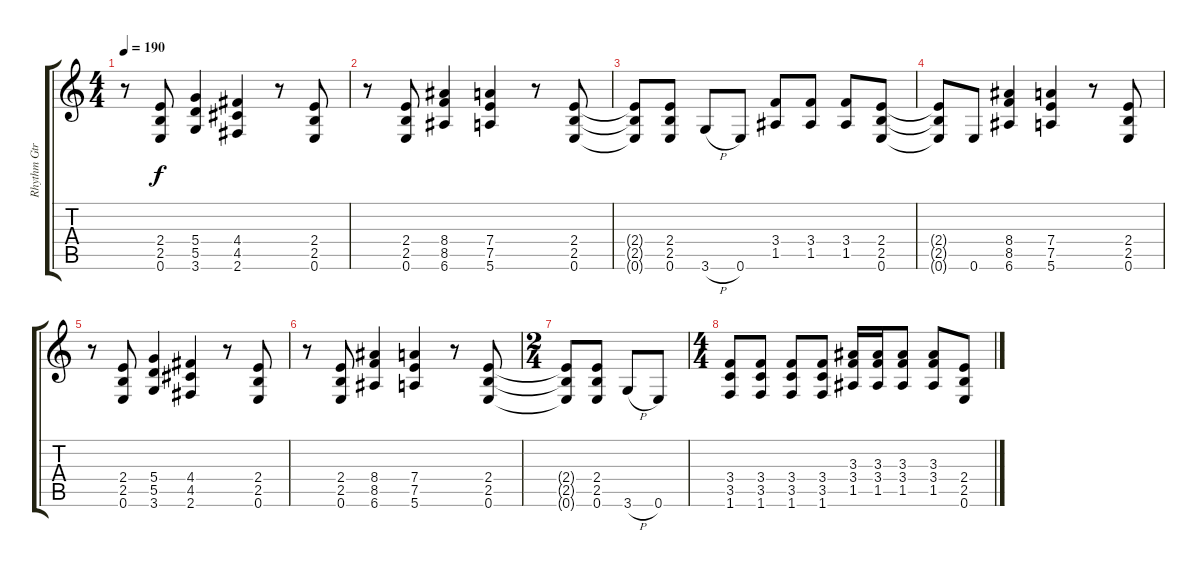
\track ("Rhythm Gtr. I" "Rhythm Gtr") {instrument overdrivenguitar}
\staff {score tabs}
\tuning (E4 B3 G3 D3 A2 E2) {hide}
\ts (4 4)
\tempo 190
\clef g2
\ks c
r.8{dy f} (2.4 2.5 0.6).8 (5.4 5.5 3.6).4 (4.4 4.5 2.6).4 r.8 (2.4 2.5 0.6).8 |
r.8 (2.4 2.5 0.6).8 (8.4 8.5 6.6).4 (7.4 7.5 5.6).4 r.8 (2.4 2.5 0.6).8 |
(2.4{t} 2.5{t} 0.6{t}).8 (2.4 2.5 0.6).8 3.6{h}.8 0.6.8 (3.4 1.5).8 (3.4 1.5).8 (3.4 1.5).8 (2.4 2.5 0.6).8 |
(2.4{t} 2.5{t} 0.6{t}).8 0.6.8 (8.4 8.5 6.6).4 (7.4 7.5 5.6).4 r.8 (2.4 2.5 0.6).8 |
r.8 (2.4 2.5 0.6).8 (5.4 5.5 3.6).4 (4.4 4.5 2.6).4 r.8 (2.4 2.5 0.6).8 |
r.8 (2.4 2.5 0.6).8 (8.4 8.5 6.6).4 (7.4 7.5 5.6).4 r.8 (2.4 2.5 0.6).8 |
\ts (2 4)
(2.4{t} 2.5{t} 0.6{t}).8 (2.4 2.5 0.6).8 3.6{h}.8 0.6.8 |
\ts (4 4)
(3.4 3.5 1.6).8 (3.4 3.5 1.6).8 (3.4 3.5 1.6).8 (3.4 3.5 1.6).8 (3.3 3.4 1.5).16 (3.3 3.4 1.5).16 (3.3 3.4 1.5).8 (3.3 3.4 1.5).8 (2.4 2.5 0.6).8
